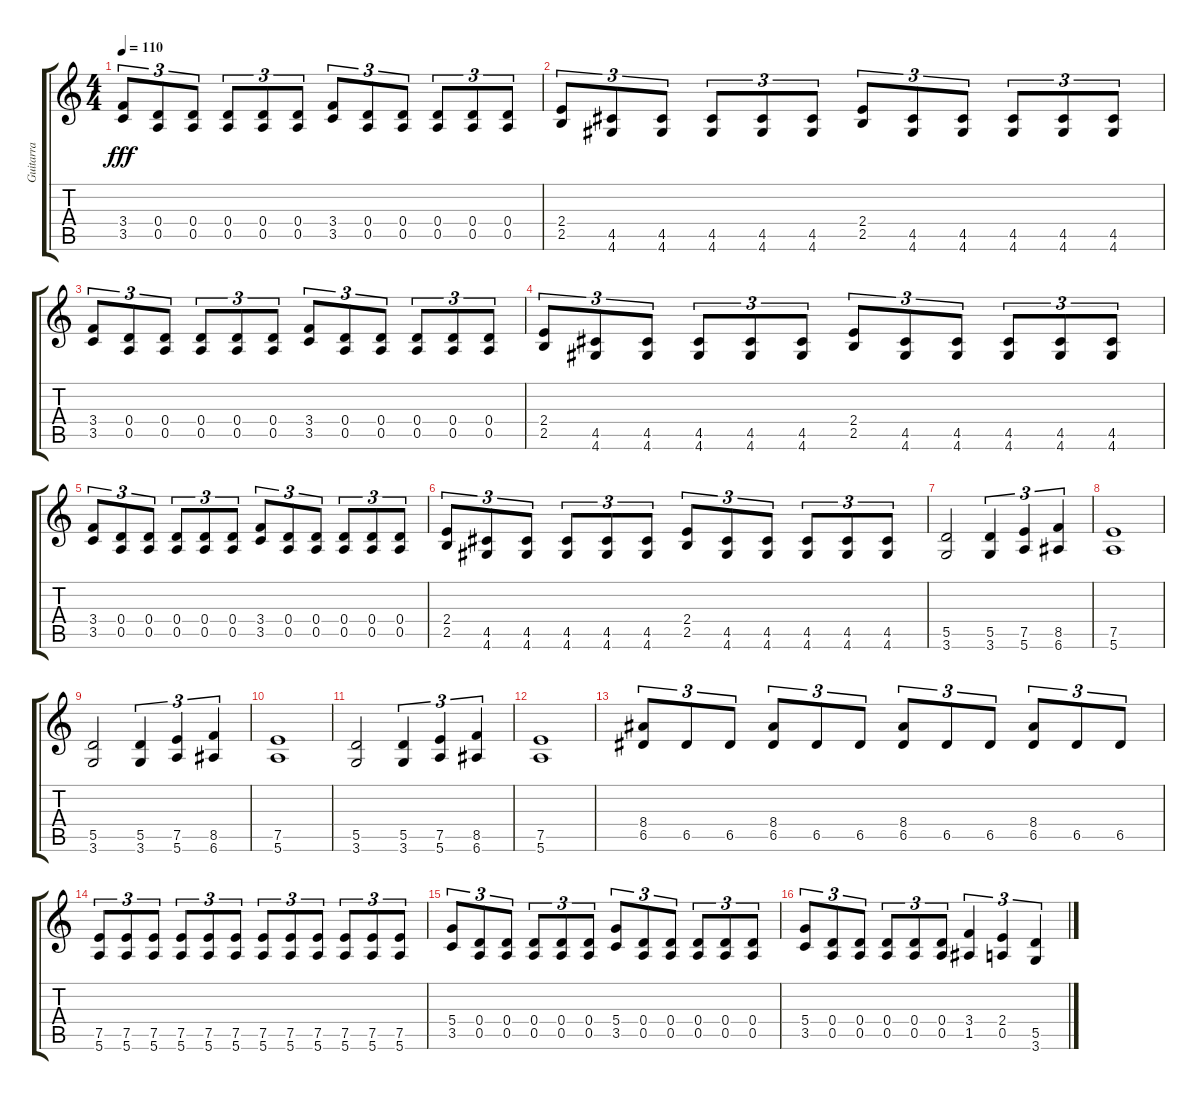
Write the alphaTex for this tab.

\track ("Guitarra" "Guitarra") {instrument overdrivenguitar}
\staff {score tabs}
\tuning (E4 B3 G3 D3 A2 E2) {hide}
\ts (4 4)
\tempo 110
\clef g2
\ks c
(3.4 3.5).8{tu (3 2) dy fff} (0.4 0.5).8{tu (3 2)} (0.4 0.5).8{tu (3 2)} (0.4 0.5).8{tu (3 2)} (0.4 0.5).8{tu (3 2)} (0.4 0.5).8{tu (3 2)} (3.4 3.5).8{tu (3 2)} (0.4 0.5).8{tu (3 2)} (0.4 0.5).8{tu (3 2)} (0.4 0.5).8{tu (3 2)} (0.4 0.5).8{tu (3 2)} (0.4 0.5).8{tu (3 2)} |
(2.4 2.5).8{tu (3 2)} (4.5 4.6).8{tu (3 2)} (4.5 4.6).8{tu (3 2)} (4.5 4.6).8{tu (3 2)} (4.5 4.6).8{tu (3 2)} (4.5 4.6).8{tu (3 2)} (2.4 2.5).8{tu (3 2)} (4.5 4.6).8{tu (3 2)} (4.5 4.6).8{tu (3 2)} (4.5 4.6).8{tu (3 2)} (4.5 4.6).8{tu (3 2)} (4.5 4.6).8{tu (3 2)} |
(3.4 3.5).8{tu (3 2)} (0.4 0.5).8{tu (3 2)} (0.4 0.5).8{tu (3 2)} (0.4 0.5).8{tu (3 2)} (0.4 0.5).8{tu (3 2)} (0.4 0.5).8{tu (3 2)} (3.4 3.5).8{tu (3 2)} (0.4 0.5).8{tu (3 2)} (0.4 0.5).8{tu (3 2)} (0.4 0.5).8{tu (3 2)} (0.4 0.5).8{tu (3 2)} (0.4 0.5).8{tu (3 2)} |
(2.4 2.5).8{tu (3 2)} (4.5 4.6).8{tu (3 2)} (4.5 4.6).8{tu (3 2)} (4.5 4.6).8{tu (3 2)} (4.5 4.6).8{tu (3 2)} (4.5 4.6).8{tu (3 2)} (2.4 2.5).8{tu (3 2)} (4.5 4.6).8{tu (3 2)} (4.5 4.6).8{tu (3 2)} (4.5 4.6).8{tu (3 2)} (4.5 4.6).8{tu (3 2)} (4.5 4.6).8{tu (3 2)} |
(3.4 3.5).8{tu (3 2)} (0.4 0.5).8{tu (3 2)} (0.4 0.5).8{tu (3 2)} (0.4 0.5).8{tu (3 2)} (0.4 0.5).8{tu (3 2)} (0.4 0.5).8{tu (3 2)} (3.4 3.5).8{tu (3 2)} (0.4 0.5).8{tu (3 2)} (0.4 0.5).8{tu (3 2)} (0.4 0.5).8{tu (3 2)} (0.4 0.5).8{tu (3 2)} (0.4 0.5).8{tu (3 2)} |
(2.4 2.5).8{tu (3 2)} (4.5 4.6).8{tu (3 2)} (4.5 4.6).8{tu (3 2)} (4.5 4.6).8{tu (3 2)} (4.5 4.6).8{tu (3 2)} (4.5 4.6).8{tu (3 2)} (2.4 2.5).8{tu (3 2)} (4.5 4.6).8{tu (3 2)} (4.5 4.6).8{tu (3 2)} (4.5 4.6).8{tu (3 2)} (4.5 4.6).8{tu (3 2)} (4.5 4.6).8{tu (3 2)} |
(5.5 3.6).2 (5.5 3.6).4{tu (3 2)} (7.5 5.6).4{tu (3 2)} (8.5 6.6).4{tu (3 2)} |
(7.5 5.6).1 |
(5.5 3.6).2 (5.5 3.6).4{tu (3 2)} (7.5 5.6).4{tu (3 2)} (8.5 6.6).4{tu (3 2)} |
(7.5 5.6).1 |
(5.5 3.6).2 (5.5 3.6).4{tu (3 2)} (7.5 5.6).4{tu (3 2)} (8.5 6.6).4{tu (3 2)} |
(7.5 5.6).1 |
(8.4 6.5).8{tu (3 2)} 6.5.8{tu (3 2)} 6.5.8{tu (3 2)} (8.4 6.5).8{tu (3 2)} 6.5.8{tu (3 2)} 6.5.8{tu (3 2)} (8.4 6.5).8{tu (3 2)} 6.5.8{tu (3 2)} 6.5.8{tu (3 2)} (8.4 6.5).8{tu (3 2)} 6.5.8{tu (3 2)} 6.5.8{tu (3 2)} |
(7.5 5.6).8{tu (3 2)} (7.5 5.6).8{tu (3 2)} (7.5 5.6).8{tu (3 2)} (7.5 5.6).8{tu (3 2)} (7.5 5.6).8{tu (3 2)} (7.5 5.6).8{tu (3 2)} (7.5 5.6).8{tu (3 2)} (7.5 5.6).8{tu (3 2)} (7.5 5.6).8{tu (3 2)} (7.5 5.6).8{tu (3 2)} (7.5 5.6).8{tu (3 2)} (7.5 5.6).8{tu (3 2)} |
(5.4 3.5).8{tu (3 2)} (0.4 0.5).8{tu (3 2)} (0.4 0.5).8{tu (3 2)} (0.4 0.5).8{tu (3 2)} (0.4 0.5).8{tu (3 2)} (0.4 0.5).8{tu (3 2)} (5.4 3.5).8{tu (3 2)} (0.4 0.5).8{tu (3 2)} (0.4 0.5).8{tu (3 2)} (0.4 0.5).8{tu (3 2)} (0.4 0.5).8{tu (3 2)} (0.4 0.5).8{tu (3 2)} |
(5.4 3.5).8{tu (3 2)} (0.4 0.5).8{tu (3 2)} (0.4 0.5).8{tu (3 2)} (0.4 0.5).8{tu (3 2)} (0.4 0.5).8{tu (3 2)} (0.4 0.5).8{tu (3 2)} (3.4 1.5).4{tu (3 2)} (2.4 0.5).4{tu (3 2)} (5.5 3.6).4{tu (3 2)}
